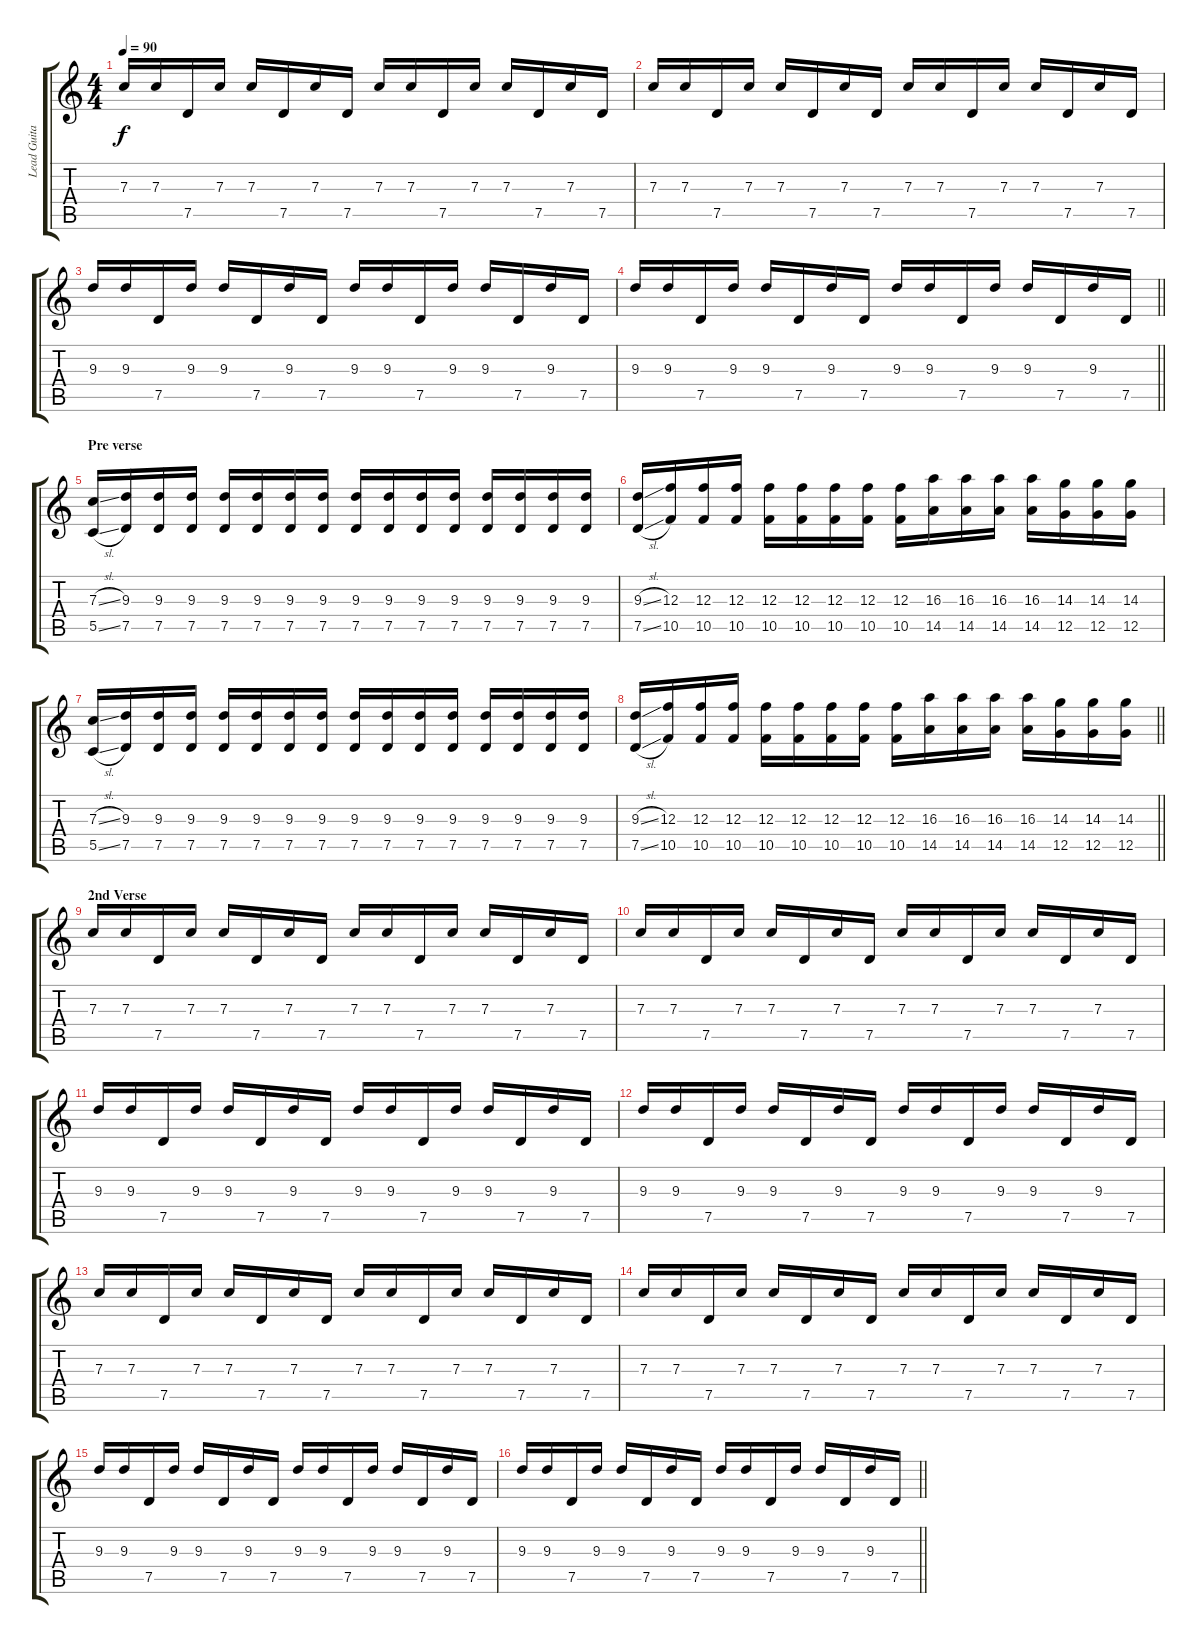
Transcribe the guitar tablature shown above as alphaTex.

\track ("Lead Guitar" "Lead Guita") {instrument distortionguitar}
\staff {score tabs}
\tuning (D4 A3 F3 C3 G2 C2) {hide}
\ts (4 4)
\tempo 90
\clef g2
\ks c
7.3.16{dy f} 7.3.16 7.5.16 7.3.16 7.3.16 7.5.16 7.3.16 7.5.16 7.3.16 7.3.16 7.5.16 7.3.16 7.3.16 7.5.16 7.3.16 7.5.16 |
7.3.16 7.3.16 7.5.16 7.3.16 7.3.16 7.5.16 7.3.16 7.5.16 7.3.16 7.3.16 7.5.16 7.3.16 7.3.16 7.5.16 7.3.16 7.5.16 |
9.3.16 9.3.16 7.5.16 9.3.16 9.3.16 7.5.16 9.3.16 7.5.16 9.3.16 9.3.16 7.5.16 9.3.16 9.3.16 7.5.16 9.3.16 7.5.16 |
\barLineRight lightlight
9.3.16 9.3.16 7.5.16 9.3.16 9.3.16 7.5.16 9.3.16 7.5.16 9.3.16 9.3.16 7.5.16 9.3.16 9.3.16 7.5.16 9.3.16 7.5.16 |
\section ("" "Pre verse")
(7.3{sl} 5.5{sl}).16 (9.3 7.5).16 (9.3 7.5).16 (9.3 7.5).16 (9.3 7.5).16 (9.3 7.5).16 (9.3 7.5).16 (9.3 7.5).16 (9.3 7.5).16 (9.3 7.5).16 (9.3 7.5).16 (9.3 7.5).16 (9.3 7.5).16 (9.3 7.5).16 (9.3 7.5).16 (9.3 7.5).16 |
(9.3{sl} 7.5{sl}).16 (12.3 10.5).16 (12.3 10.5).16 (12.3 10.5).16 (12.3 10.5).16 (12.3 10.5).16 (12.3 10.5).16 (12.3 10.5).16 (12.3 10.5).16 (16.3 14.5).16 (16.3 14.5).16 (16.3 14.5).16 (16.3 14.5).16 (14.3 12.5).16 (14.3 12.5).16 (14.3 12.5).16 |
(7.3{sl} 5.5{sl}).16 (9.3 7.5).16 (9.3 7.5).16 (9.3 7.5).16 (9.3 7.5).16 (9.3 7.5).16 (9.3 7.5).16 (9.3 7.5).16 (9.3 7.5).16 (9.3 7.5).16 (9.3 7.5).16 (9.3 7.5).16 (9.3 7.5).16 (9.3 7.5).16 (9.3 7.5).16 (9.3 7.5).16 |
\barLineRight lightlight
(9.3{sl} 7.5{sl}).16 (12.3 10.5).16 (12.3 10.5).16 (12.3 10.5).16 (12.3 10.5).16 (12.3 10.5).16 (12.3 10.5).16 (12.3 10.5).16 (12.3 10.5).16 (16.3 14.5).16 (16.3 14.5).16 (16.3 14.5).16 (16.3 14.5).16 (14.3 12.5).16 (14.3 12.5).16 (14.3 12.5).16 |
\section ("" "2nd Verse")
7.3.16 7.3.16 7.5.16 7.3.16 7.3.16 7.5.16 7.3.16 7.5.16 7.3.16 7.3.16 7.5.16 7.3.16 7.3.16 7.5.16 7.3.16 7.5.16 |
7.3.16 7.3.16 7.5.16 7.3.16 7.3.16 7.5.16 7.3.16 7.5.16 7.3.16 7.3.16 7.5.16 7.3.16 7.3.16 7.5.16 7.3.16 7.5.16 |
9.3.16 9.3.16 7.5.16 9.3.16 9.3.16 7.5.16 9.3.16 7.5.16 9.3.16 9.3.16 7.5.16 9.3.16 9.3.16 7.5.16 9.3.16 7.5.16 |
9.3.16 9.3.16 7.5.16 9.3.16 9.3.16 7.5.16 9.3.16 7.5.16 9.3.16 9.3.16 7.5.16 9.3.16 9.3.16 7.5.16 9.3.16 7.5.16 |
7.3.16 7.3.16 7.5.16 7.3.16 7.3.16 7.5.16 7.3.16 7.5.16 7.3.16 7.3.16 7.5.16 7.3.16 7.3.16 7.5.16 7.3.16 7.5.16 |
7.3.16 7.3.16 7.5.16 7.3.16 7.3.16 7.5.16 7.3.16 7.5.16 7.3.16 7.3.16 7.5.16 7.3.16 7.3.16 7.5.16 7.3.16 7.5.16 |
9.3.16 9.3.16 7.5.16 9.3.16 9.3.16 7.5.16 9.3.16 7.5.16 9.3.16 9.3.16 7.5.16 9.3.16 9.3.16 7.5.16 9.3.16 7.5.16 |
\barLineRight lightlight
9.3.16 9.3.16 7.5.16 9.3.16 9.3.16 7.5.16 9.3.16 7.5.16 9.3.16 9.3.16 7.5.16 9.3.16 9.3.16 7.5.16 9.3.16 7.5.16
